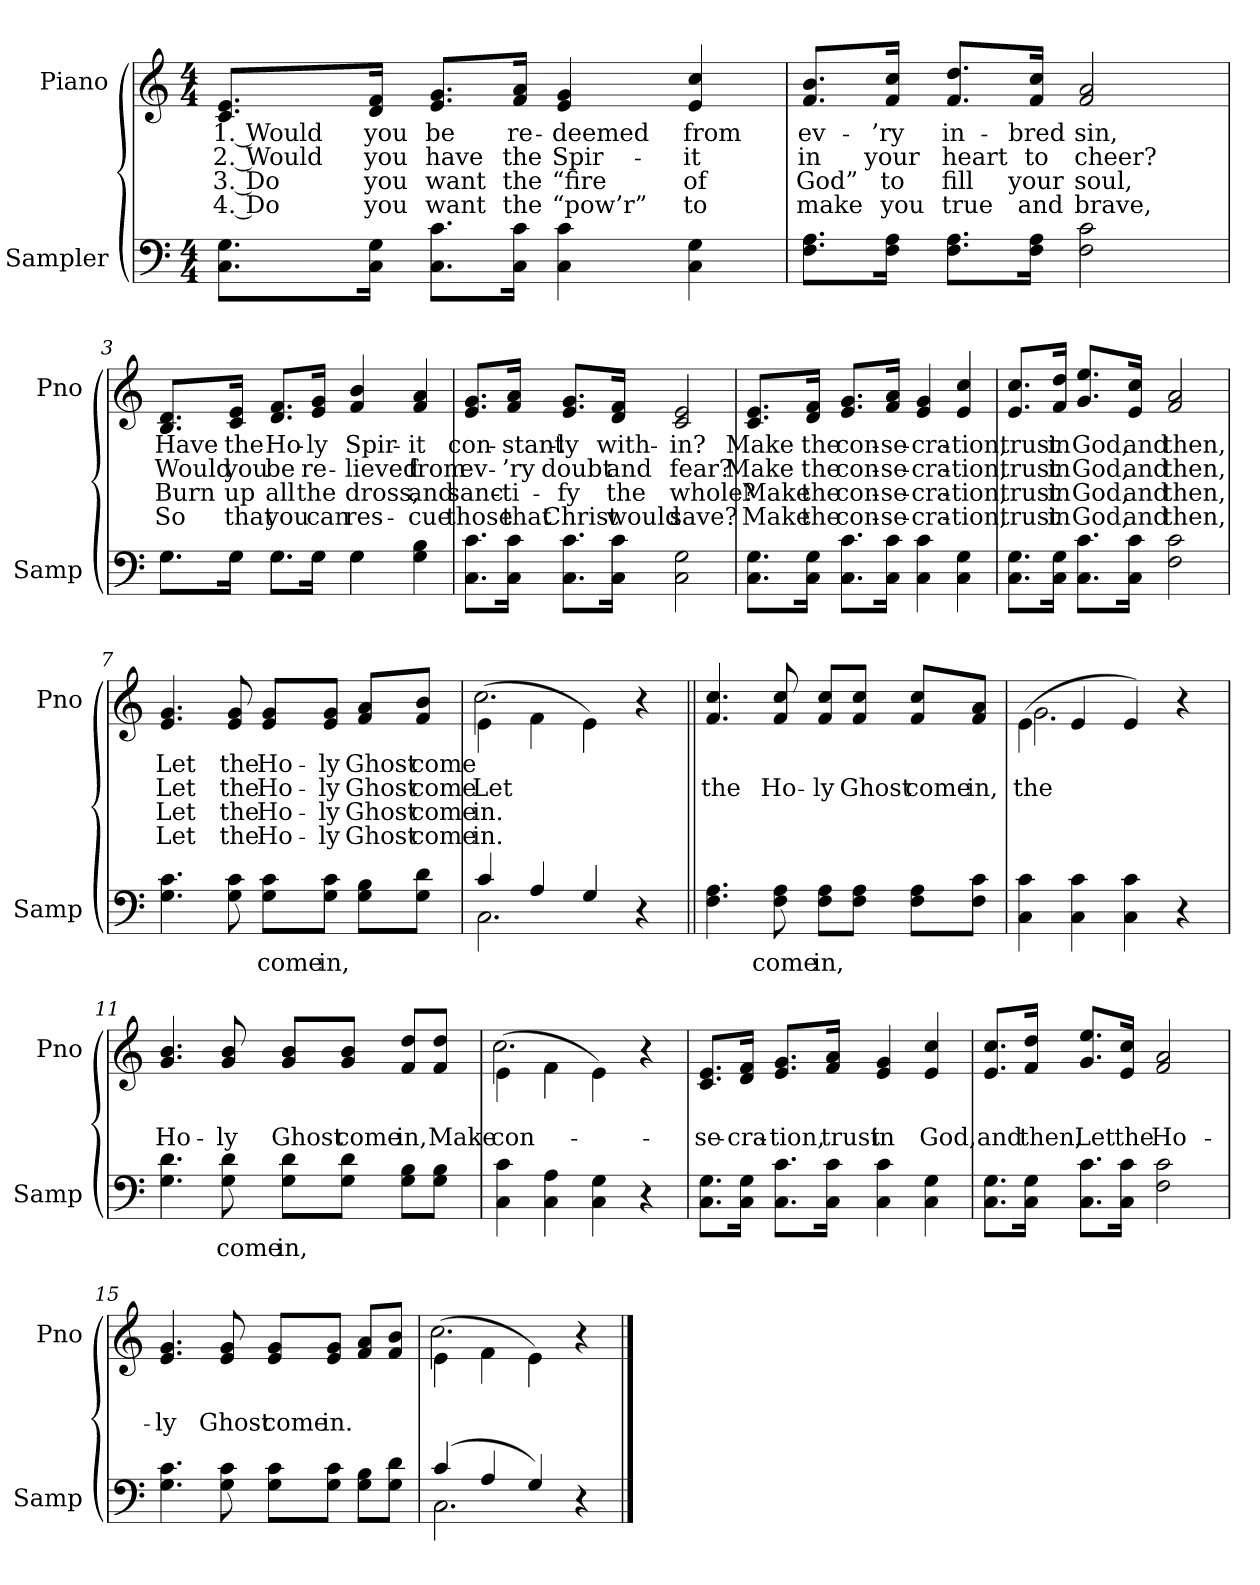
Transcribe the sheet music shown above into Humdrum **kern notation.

**kern	**text	**kern	**text	**text	**text	**text
*part2	*part2	*part1	*part1	*part1	*part1	*part1
*staff2	*staff2	*staff1	*staff1	*staff1	*staff1	*staff1
*I"Sampler	*	*I"Piano	*	*	*	*
*I'Samp	*	*I'Pno	*	*	*	*
*clefF4	*	*clefG2	*	*	*	*
*M4/4	*	*M4/4	*	*	*	*
=1	=1	=1	=1	=1	=1	=1
8.C\ 8.G\L	.	8.c/ 8.e/L	1. Would	2. Would	3. Do	4. Do
16C\ 16G\Jk	.	16d/ 16f/Jk	you	you	you	you
8.C\ 8.c\L	.	8.e/ 8.g/L	be	have	want	want
16C\ 16c\Jk	.	16f/ 16a/Jk	re-	the	the	the
4C 4c	.	4e 4g	-deemed	Spir-	“fire	“pow’r”
4C 4G	.	4e 4cc	from	-it	of	to
=2	=2	=2	=2	=2	=2	=2
8.F\ 8.A\L	.	8.f/ 8.b/L	ev-	in	God”	make
16F\ 16A\Jk	.	16f/ 16cc/Jk	-’ry	your	to	you
8.F\ 8.A\L	.	8.f/ 8.dd/L	in-	heart	fill	true
16F\ 16A\Jk	.	16f/ 16cc/Jk	-bred	to	your	and
2F 2c	.	2f 2a	sin,	cheer?	soul,	brave,
=3	=3	=3	=3	=3	=3	=3
*^	*	*	*	*	*	*
8.G\L	8.G\L	.	8.B/ 8.d/L	Have	Would	Burn	So
16G\Jk	16G\Jk	.	16c/ 16e/Jk	the	you	up	that
8.G\L	8.G\L	.	8.d/ 8.f/L	Ho-	be	all	you
16G\Jk	16G\Jk	.	16e/ 16g/Jk	-ly	re-	the	can
4G\	4G	.	4f 4b	Spir-	-lieved	dross,	res-
4G 4B	4ryy	.	4f 4a	-it	from	and	-cue
*v	*v	*	*	*	*	*	*
=4	=4	=4	=4	=4	=4	=4
8.C\ 8.c\L	.	8.e/ 8.g/L	con-	ev-	sanc-	those
16C\ 16c\Jk	.	16f/ 16a/Jk	-stant-	-’ry	-ti-	that
8.C\ 8.c\L	.	8.e/ 8.g/L	-ly	doubt	-fy	Christ
16C\ 16c\Jk	.	16d/ 16f/Jk	with-	and	the	would
2C 2G	.	2c 2e	-in?	fear?	whole?	save?
=5	=5	=5	=5	=5	=5	=5
8.C\ 8.G\L	.	8.c/ 8.e/L	Make	Make	Make	Make
16C\ 16G\Jk	.	16d/ 16f/Jk	the	the	the	the
8.C\ 8.c\L	.	8.e/ 8.g/L	con-	con-	con-	con-
16C\ 16c\Jk	.	16f/ 16a/Jk	-se-	-se-	-se-	-se-
4C 4c	.	4e 4g	-cra-	-cra-	-cra-	-cra-
4C 4G	.	4e 4cc	-tion,	-tion,	-tion,	-tion,
=6	=6	=6	=6	=6	=6	=6
8.C\ 8.G\L	.	8.e/ 8.cc/L	trust	trust	trust	trust
16C\ 16G\Jk	.	16f/ 16dd/Jk	in	in	in	in
8.C\ 8.c\L	.	8.g/ 8.ee/L	God,	God,	God,	God,
16C\ 16c\Jk	.	16e/ 16cc/Jk	and	and	and	and
2F 2c	.	2f 2a	then,	then,	then,	then,
=7	=7	=7	=7	=7	=7	=7
4.G 4.c	.	4.e 4.g	Let	Let	Let	Let
8G 8c	.	8e 8g	the	the	the	the
8G\ 8c\L	come	8e/ 8g/L	Ho-	Ho-	Ho-	Ho-
8G\ 8c\J	in,	8e/ 8g/J	-ly	-ly	-ly	-ly
8G\ 8B\L	.	8f/ 8a/L	Ghost	Ghost	Ghost	Ghost
8G\ 8d\J	.	8f/ 8b/J	come	come	come	come
=8	=8	=8	=8	=8	=8	=8
*^	*	*^	*	*	*	*
4c/	2.C	.	(4e\	2.cc	.	Let	in.	in.
4A/	.	.	4f\	.	.	.	.	.
4G/	.	.	4e\)	.	.	.	.	.
4r	4ryy	.	4r	4ryy	.	.	.	.
=9||	=9||	=9||	=9||	=9||	=9||	=9||	=9||	=9||
!	!	!	!LO:TX:t=Refrain	!	!	!	!	!
*v	*v	*	*	*	*	*	*	*
*	*	*v	*v	*	*	*	*
4.F 4.A	.	4.f 4.cc	.	the	.	.
8F 8A	come	8f 8cc	.	Ho-	.	.
8F\ 8A\L	in,	8f/ 8cc/L	.	-ly	.	.
8F\ 8A\J	.	8f/ 8cc/J	.	Ghost	.	.
8F\ 8A\L	.	8f/ 8cc/L	.	come	.	.
8F\ 8c\J	.	8f/ 8a/J	.	in,	.	.
=10	=10	=10	=10	=10	=10	=10
*	*	*^	*	*	*	*
4C 4c	.	(4e\	2.g	.	the	.	.
4C 4c	.	4e	.	.	.	.	.
4C 4c	.	4e)	.	.	.	.	.
4r	.	4r	4ryy	.	.	.	.
*	*	*v	*v	*	*	*	*
=11	=11	=11	=11	=11	=11	=11
4.G 4.d	.	4.g 4.b	.	Ho-	.	.
8G 8d	come	8g 8b	.	-ly	.	.
8G\ 8d\L	in,	8g/ 8b/L	.	Ghost	.	.
8G\ 8d\J	.	8g/ 8b/J	.	come	.	.
8G\ 8B\L	.	8f/ 8dd/L	.	in,	.	.
8G\ 8B\J	.	8f/ 8dd/J	.	Make	.	.
=12	=12	=12	=12	=12	=12	=12
*	*	*^	*	*	*	*
4C 4c	.	(4e\	2.cc	.	con-	.	.
4C 4A	.	4f\	.	.	.	.	.
4C 4G	.	4e\)	.	.	.	.	.
4r	.	4r	4ryy	.	.	.	.
*	*	*v	*v	*	*	*	*
=13	=13	=13	=13	=13	=13	=13
8.C\ 8.G\L	.	8.c/ 8.e/L	.	-se-	.	.
16C\ 16G\Jk	.	16d/ 16f/Jk	.	-cra-	.	.
8.C\ 8.c\L	.	8.e/ 8.g/L	.	-tion,	.	.
16C\ 16c\Jk	.	16f/ 16a/Jk	.	trust	.	.
4C 4c	.	4e 4g	.	in	.	.
4C 4G	.	4e 4cc	.	God,	.	.
=14	=14	=14	=14	=14	=14	=14
8.C\ 8.G\L	.	8.e/ 8.cc/L	.	and	.	.
16C\ 16G\Jk	.	16f/ 16dd/Jk	.	then,	.	.
8.C\ 8.c\L	.	8.g/ 8.ee/L	.	Let	.	.
16C\ 16c\Jk	.	16e/ 16cc/Jk	.	the	.	.
2F 2c	.	2f 2a	.	Ho-	.	.
=15	=15	=15	=15	=15	=15	=15
4.G 4.c	.	4.e 4.g	.	-ly	.	.
8G 8c	.	8e 8g	.	Ghost	.	.
8G\ 8c\L	.	8e/ 8g/L	.	come	.	.
8G\ 8c\J	.	8e/ 8g/J	.	in.	.	.
8G\ 8B\L	.	8f/ 8a/L	.	.	.	.
8G\ 8d\J	.	8f/ 8b/J	.	.	.	.
=16	=16	=16	=16	=16	=16	=16
*^	*	*^	*	*	*	*
(4c/	2.C	.	(4e\	2.cc	.	.	.	.
4A/	.	.	4f\	.	.	.	.	.
4G/)	.	.	4e\)	.	.	.	.	.
4r	4ryy	.	4r	4ryy	.	.	.	.
*v	*v	*	*	*	*	*	*	*
*	*	*v	*v	*	*	*	*
==	==	==	==	==	==	==
*-	*-	*-	*-	*-	*-	*-
